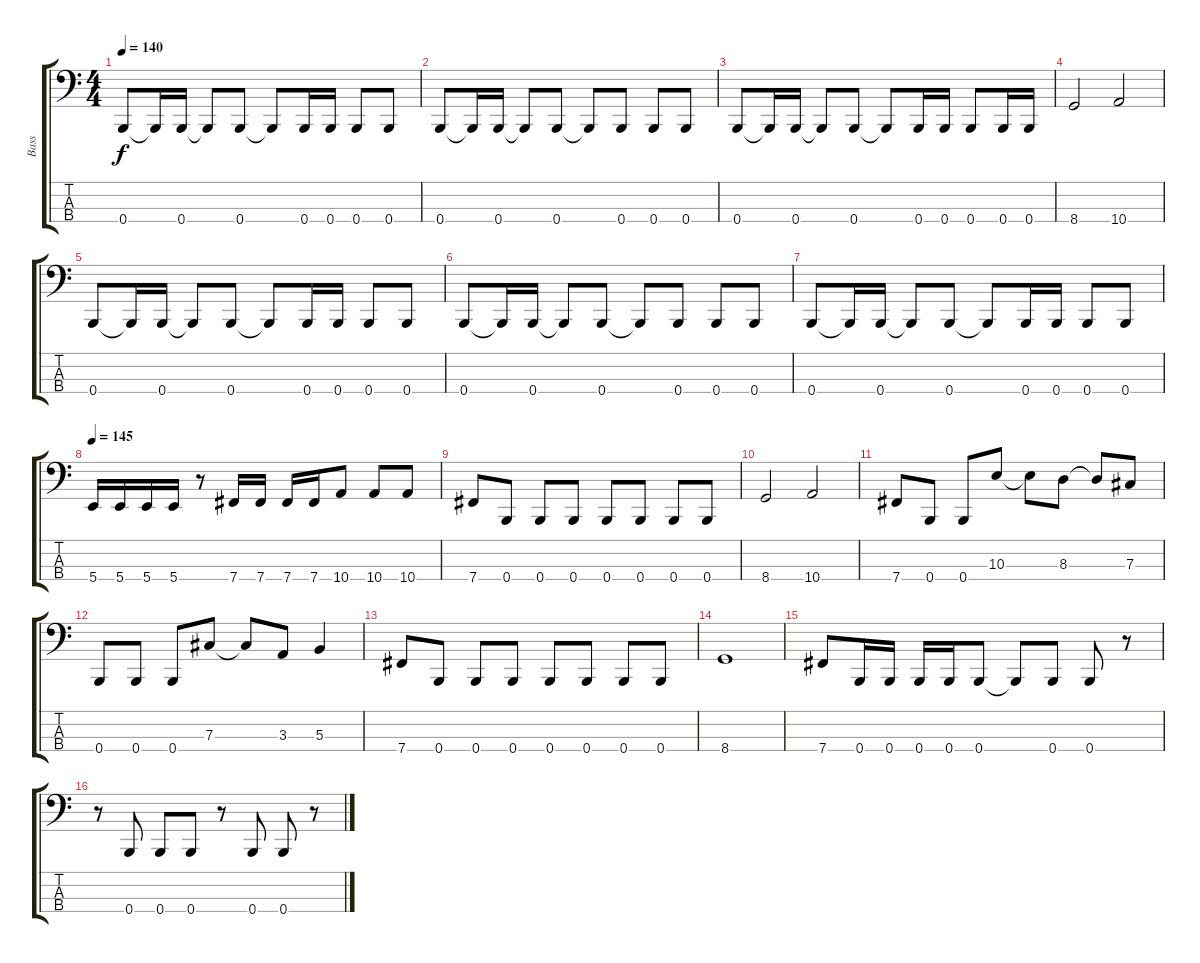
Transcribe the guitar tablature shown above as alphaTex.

\track ("Bass" "Bass") {instrument electricbassfinger}
\staff {score tabs}
\tuning (E2 B1 Gb1 B0) {hide}
\ts (4 4)
\tempo 140
\clef f4
\ks c
0.4.8{dy f} 0.4{t}.16 0.4.16 0.4{t}.8 0.4.8 0.4{t}.8 0.4.16 0.4.16 0.4.8 0.4.8 |
0.4.8 0.4{t}.16 0.4.16 0.4{t}.8 0.4.8 0.4{t}.8 0.4.8 0.4.8 0.4.8 |
0.4.8 0.4{t}.16 0.4.16 0.4{t}.8 0.4.8 0.4{t}.8 0.4.16 0.4.16 0.4.8 0.4.16 0.4.16 |
8.4.2 10.4.2 |
0.4.8 0.4{t}.16 0.4.16 0.4{t}.8 0.4.8 0.4{t}.8 0.4.16 0.4.16 0.4.8 0.4.8 |
0.4.8 0.4{t}.16 0.4.16 0.4{t}.8 0.4.8 0.4{t}.8 0.4.8 0.4.8 0.4.8 |
0.4.8 0.4{t}.16 0.4.16 0.4{t}.8 0.4.8 0.4{t}.8 0.4.16 0.4.16 0.4.8 0.4.8 |
\tempo 145
5.4.16 5.4.16 5.4.16 5.4.16 r.8 7.4.16 7.4.16 7.4.16 7.4.16 10.4.8 10.4.8 10.4.8 |
7.4.8 0.4.8 0.4.8 0.4.8 0.4.8 0.4.8 0.4.8 0.4.8 |
8.4.2 10.4.2 |
7.4.8 0.4.8 0.4.8 10.3.8 10.3{t}.8 8.3.8 8.3{t}.8 7.3.8 |
0.4.8 0.4.8 0.4.8 7.3.8 7.3{t}.8 3.3.8 5.3.4 |
7.4.8 0.4.8 0.4.8 0.4.8 0.4.8 0.4.8 0.4.8 0.4.8 |
8.4.1 |
7.4.8 0.4.16 0.4.16 0.4.16 0.4.16 0.4.8 0.4{t}.8 0.4.8 0.4.8 r.8 |
r.8 0.4.8 0.4.8 0.4.8 r.8 0.4.8 0.4.8 r.8
